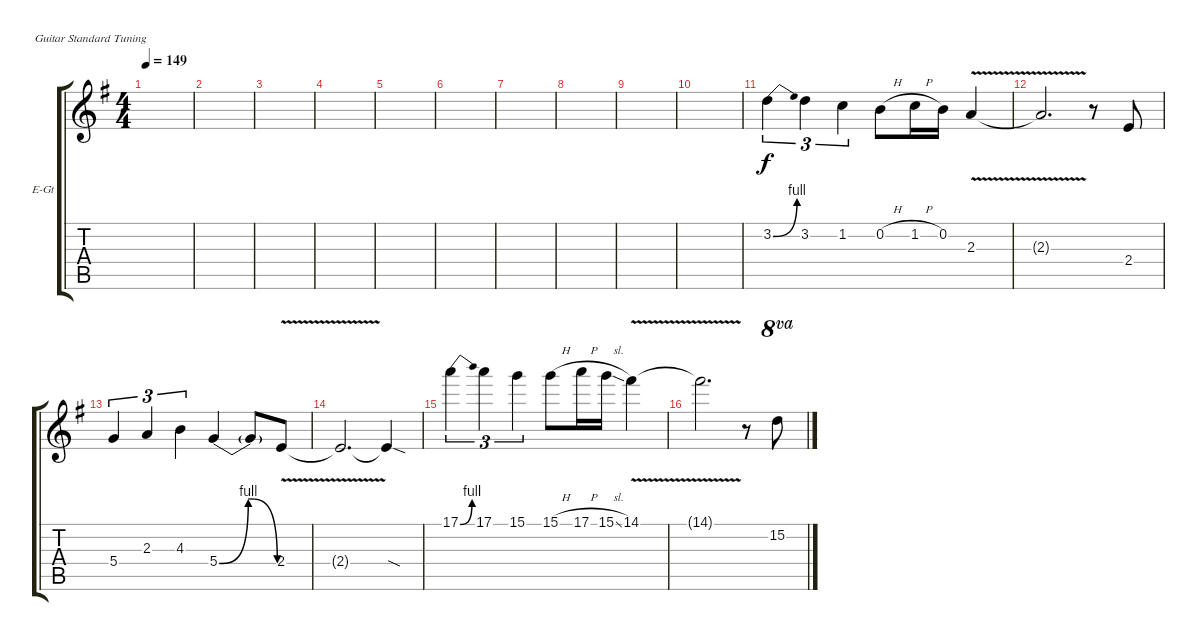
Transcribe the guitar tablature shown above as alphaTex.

\defaultSystemsLayout 4
\bracketExtendMode groupsimilarinstruments
\firstSystemTrackNameOrientation horizontal
\otherSystemsTrackNameOrientation horizontal
\track ("Lead Guitar II" "E-Gt") {instrument distortionguitar}
\staff {score tabs}
\tuning (E4 B3 G3 D3 A2 E2)
\ts (4 4)
\tempo 149
\clef g2
\ks eminor
|
|
|
|
|
|
|
|
|
|
3.2{be (bend 0 0 15 4)}.4{tu (3 2)} 3.2.4{tu (3 2)} 1.2.4{tu (3 2)} 0.2{h}.8 1.2{h}.16 0.2.16 2.3{v}.4 |
2.3{t}.2{d} r.8 2.4.8 |
5.4.4{tu (3 2)} 2.3.4{tu (3 2)} 4.3.4{tu (3 2)} 5.4{be (bendrelease 0 0 10.2 4 20.4 4 30 0)}.4 5.4{t}.8 2.4{v}.8 |
2.4{t}.2{d} 2.4{sod t}.4 |
17.1{be (bend 0 0 60 4)}.4{tu (3 2)} 17.1.4{tu (3 2)} 15.1.4{tu (3 2)} 15.1{h}.8 17.1{h}.16 15.1{sl}.16 14.1{v}.4 |
14.1{v t}.2{d} r.8 15.2.8{ot 8va}
